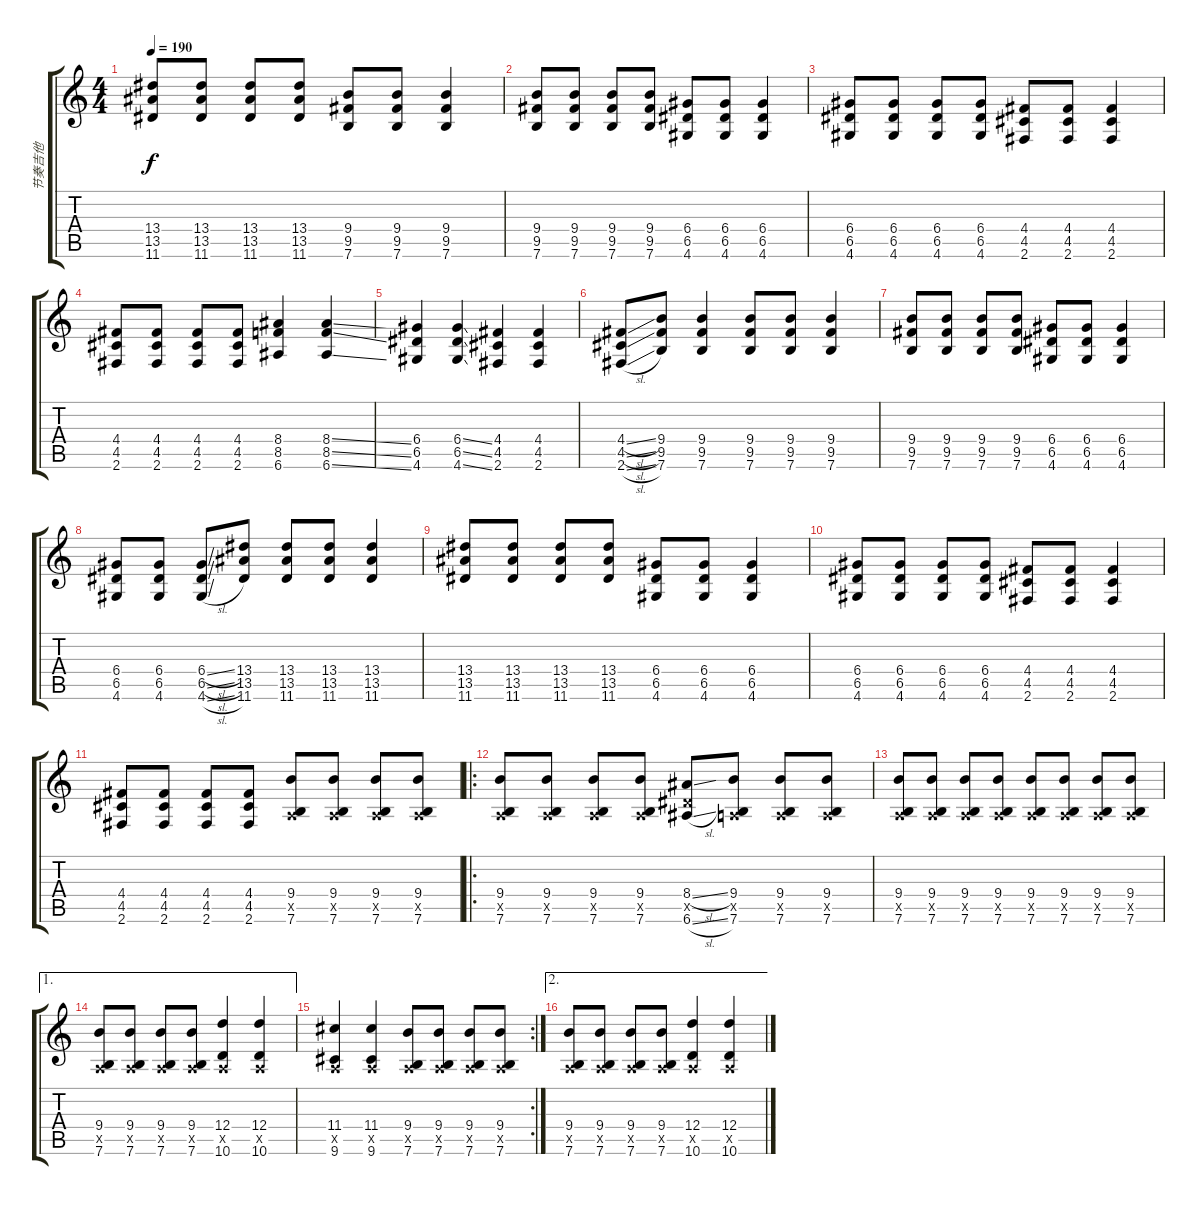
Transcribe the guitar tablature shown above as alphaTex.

\track ("节奏吉他" "节奏吉他") {instrument distortionguitar}
\staff {score tabs}
\tuning (E4 B3 G3 D3 A2 E2) {hide}
\ts (4 4)
\tempo 190
\clef g2
\ks c
(13.4 13.5 11.6).8{dy f} (13.4 13.5 11.6).8 (13.4 13.5 11.6).8 (13.4 13.5 11.6).8 (9.4 9.5 7.6).8 (9.4 9.5 7.6).8 (9.4 9.5 7.6).4 |
(9.4 9.5 7.6).8 (9.4 9.5 7.6).8 (9.4 9.5 7.6).8 (9.4 9.5 7.6).8 (6.4 6.5 4.6).8 (6.4 6.5 4.6).8 (6.4 6.5 4.6).4 |
(6.4 6.5 4.6).8 (6.4 6.5 4.6).8 (6.4 6.5 4.6).8 (6.4 6.5 4.6).8 (4.4 4.5 2.6).8 (4.4 4.5 2.6).8 (4.4 4.5 2.6).4 |
(4.4 4.5 2.6).8 (4.4 4.5 2.6).8 (4.4 4.5 2.6).8 (4.4 4.5 2.6).8 (8.4 8.5 6.6).4 (8.4{ss} 8.5{ss} 6.6{ss}).4 |
(6.4 6.5 4.6).4 (6.4{ss} 6.5{ss} 4.6{ss}).4 (4.4 4.5 2.6).4 (4.4 4.5 2.6).4 |
(4.4{sl} 4.5{sl} 2.6{sl}).8 (9.4 9.5 7.6).8 (9.4 9.5 7.6).4 (9.4 9.5 7.6).8 (9.4 9.5 7.6).8 (9.4 9.5 7.6).4 |
(9.4 9.5 7.6).8 (9.4 9.5 7.6).8 (9.4 9.5 7.6).8 (9.4 9.5 7.6).8 (6.4 6.5 4.6).8 (6.4 6.5 4.6).8 (6.4 6.5 4.6).4 |
(6.4 6.5 4.6).8 (6.4 6.5 4.6).8 (6.4{sl} 6.5{sl} 4.6{sl}).8 (13.4 13.5 11.6).8 (13.4 13.5 11.6).8 (13.4 13.5 11.6).8 (13.4 13.5 11.6).4 |
(13.4 13.5 11.6).8 (13.4 13.5 11.6).8 (13.4 13.5 11.6).8 (13.4 13.5 11.6).8 (6.4 6.5 4.6).8 (6.4 6.5 4.6).8 (6.4 6.5 4.6).4 |
(6.4 6.5 4.6).8 (6.4 6.5 4.6).8 (6.4 6.5 4.6).8 (6.4 6.5 4.6).8 (4.4 4.5 2.6).8 (4.4 4.5 2.6).8 (4.4 4.5 2.6).4 |
(4.4 4.5 2.6).8 (4.4 4.5 2.6).8 (4.4 4.5 2.6).8 (4.4 4.5 2.6).8 (9.4 0.5{x} 7.6).8 (9.4 0.5{x} 7.6).8 (9.4 0.5{x} 7.6).8 (9.4 0.5{x} 7.6).8 |
\ro
(9.4 0.5{x} 7.6).8 (9.4 0.5{x} 7.6).8 (9.4 0.5{x} 7.6).8 (9.4 0.5{x} 7.6).8 (8.4{sl} 6.5{x} 6.6{sl}).8 (9.4 0.5{x} 7.6).8 (9.4 0.5{x} 7.6).8 (9.4 0.5{x} 7.6).8 |
(9.4 0.5{x} 7.6).8 (9.4 0.5{x} 7.6).8 (9.4 0.5{x} 7.6).8 (9.4 0.5{x} 7.6).8 (9.4 0.5{x} 7.6).8 (9.4 0.5{x} 7.6).8 (9.4 0.5{x} 7.6).8 (9.4 0.5{x} 7.6).8 |
\ae 1
(9.4 0.5{x} 7.6).8 (9.4 0.5{x} 7.6).8 (9.4 0.5{x} 7.6).8 (9.4 0.5{x} 7.6).8 (12.4 0.5{x} 10.6).4 (12.4 0.5{x} 10.6).4 |
\rc 2
(11.4 0.5{x} 9.6).4 (11.4 0.5{x} 9.6).4 (9.4 0.5{x} 7.6).8 (9.4 0.5{x} 7.6).8 (9.4 0.5{x} 7.6).8 (9.4 0.5{x} 7.6).8 |
\ae 2
(9.4 0.5{x} 7.6).8 (9.4 0.5{x} 7.6).8 (9.4 0.5{x} 7.6).8 (9.4 0.5{x} 7.6).8 (12.4 0.5{x} 10.6).4 (12.4 0.5{x} 10.6).4
